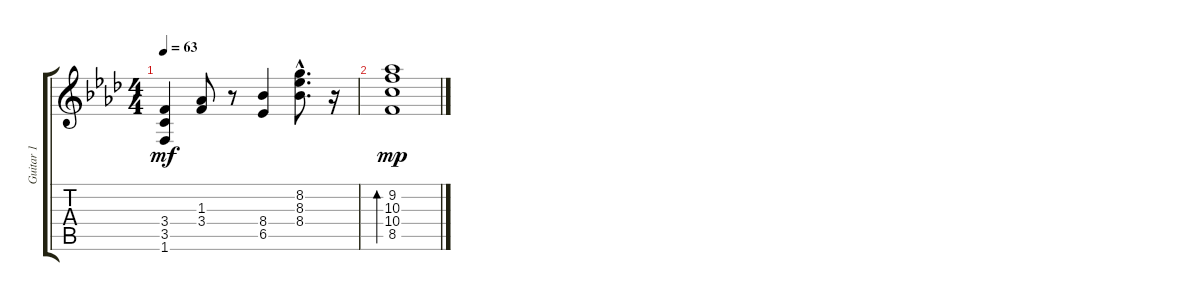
\track ("Guitar 1" "Guitar 1") {instrument electricguitarjazz}
\staff {score tabs}
\tuning (E4 B3 G3 D3 A2 E2) {hide}
\ts (4 4)
\tempo 63
\clef g2
\ks fminor
(3.4 3.5 1.6).4{dy mf} (1.3 3.4).8 r.8 (8.4 6.5).4 (8.2{hac} 8.3{hac} 8.4{hac}).8{d} r.16 |
(9.2 10.3 10.4 8.5).1{bd 120 dy mp}
